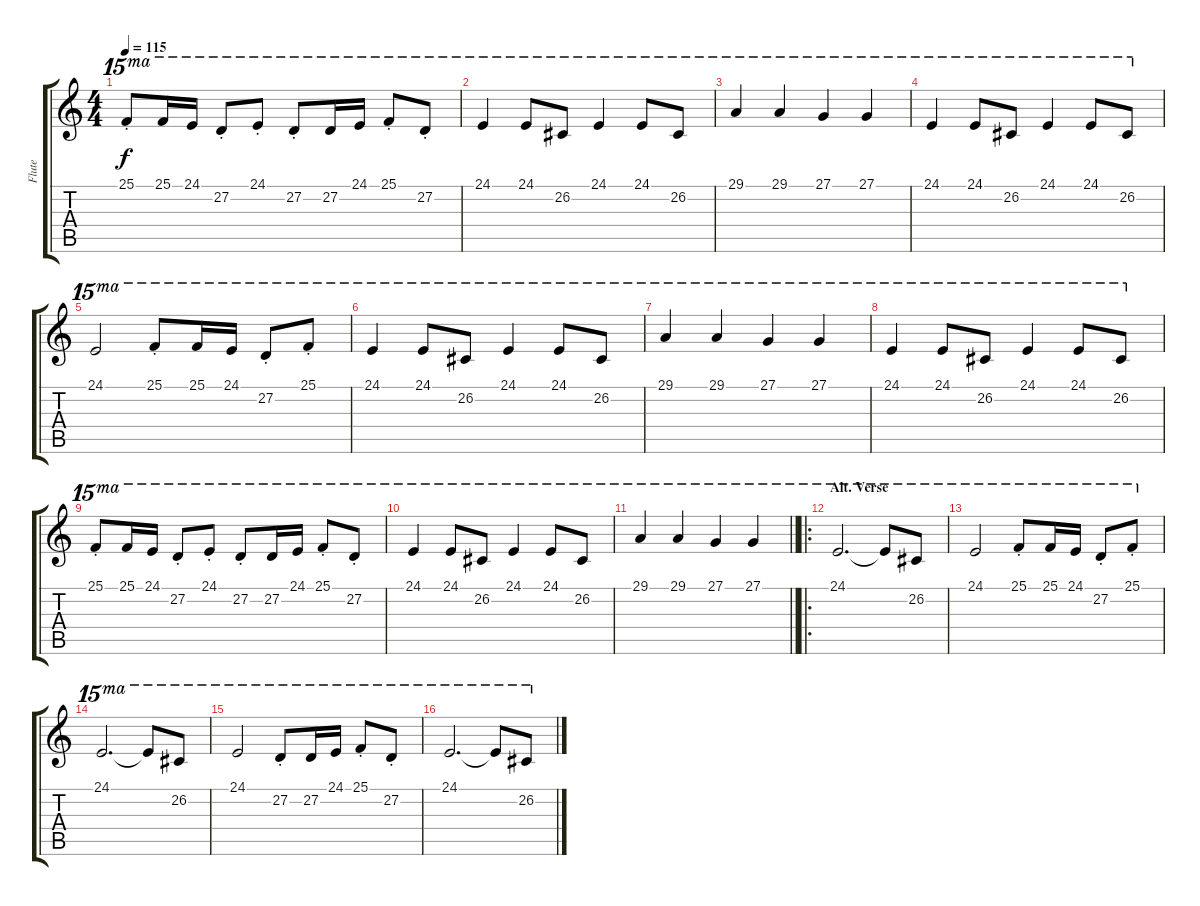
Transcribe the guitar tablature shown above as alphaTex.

\track ("Flute" "Flute") {instrument shakuhachi}
\staff {score tabs}
\tuning (E4 B3 G3 D3 A2 E2) {hide}
\ts (4 4)
\tempo 115
\clef g2
\ks c
25.1{st}.8{ot 15ma dy f} 25.1.16{ot 15ma} 24.1.16{ot 15ma} 27.2{st}.8{ot 15ma} 24.1{st}.8{ot 15ma} 27.2{st}.8{ot 15ma} 27.2.16{ot 15ma} 24.1.16{ot 15ma} 25.1{st}.8{ot 15ma} 27.2{st}.8{ot 15ma} |
24.1.4{ot 15ma} 24.1.8{ot 15ma} 26.2.8{ot 15ma} 24.1.4{ot 15ma} 24.1.8{ot 15ma} 26.2.8{ot 15ma} |
29.1.4{ot 15ma} 29.1.4{ot 15ma} 27.1.4{ot 15ma} 27.1.4{ot 15ma} |
24.1.4{ot 15ma} 24.1.8{ot 15ma} 26.2.8{ot 15ma} 24.1.4{ot 15ma} 24.1.8{ot 15ma} 26.2.8{ot 15ma} |
24.1.2{ot 15ma} 25.1{st}.8{ot 15ma} 25.1.16{ot 15ma} 24.1.16{ot 15ma} 27.2{st}.8{ot 15ma} 25.1{st}.8{ot 15ma} |
24.1.4{ot 15ma} 24.1.8{ot 15ma} 26.2.8{ot 15ma} 24.1.4{ot 15ma} 24.1.8{ot 15ma} 26.2.8{ot 15ma} |
29.1.4{ot 15ma} 29.1.4{ot 15ma} 27.1.4{ot 15ma} 27.1.4{ot 15ma} |
24.1.4{ot 15ma} 24.1.8{ot 15ma} 26.2.8{ot 15ma} 24.1.4{ot 15ma} 24.1.8{ot 15ma} 26.2.8{ot 15ma} |
25.1{st}.8{ot 15ma} 25.1.16{ot 15ma} 24.1.16{ot 15ma} 27.2{st}.8{ot 15ma} 24.1{st}.8{ot 15ma} 27.2{st}.8{ot 15ma} 27.2.16{ot 15ma} 24.1.16{ot 15ma} 25.1{st}.8{ot 15ma} 27.2{st}.8{ot 15ma} |
24.1.4{ot 15ma} 24.1.8{ot 15ma} 26.2.8{ot 15ma} 24.1.4{ot 15ma} 24.1.8{ot 15ma} 26.2.8{ot 15ma} |
\barLineRight lightlight
29.1.4{ot 15ma} 29.1.4{ot 15ma} 27.1.4{ot 15ma} 27.1.4{ot 15ma} |
\ro
\section ("" "Alt. Verse")
24.1.2{d ot 15ma} 24.1{t}.8{ot 15ma} 26.2.8{ot 15ma} |
24.1.2{ot 15ma} 25.1{st}.8{ot 15ma} 25.1.16{ot 15ma} 24.1.16{ot 15ma} 27.2{st}.8{ot 15ma} 25.1{st}.8{ot 15ma} |
24.1.2{d ot 15ma} 24.1{t}.8{ot 15ma} 26.2.8{ot 15ma} |
24.1.2{ot 15ma} 27.2{st}.8{ot 15ma} 27.2.16{ot 15ma} 24.1.16{ot 15ma} 25.1{st}.8{ot 15ma} 27.2{st}.8{ot 15ma} |
24.1.2{d ot 15ma} 24.1{t}.8{ot 15ma} 26.2.8{ot 15ma}
